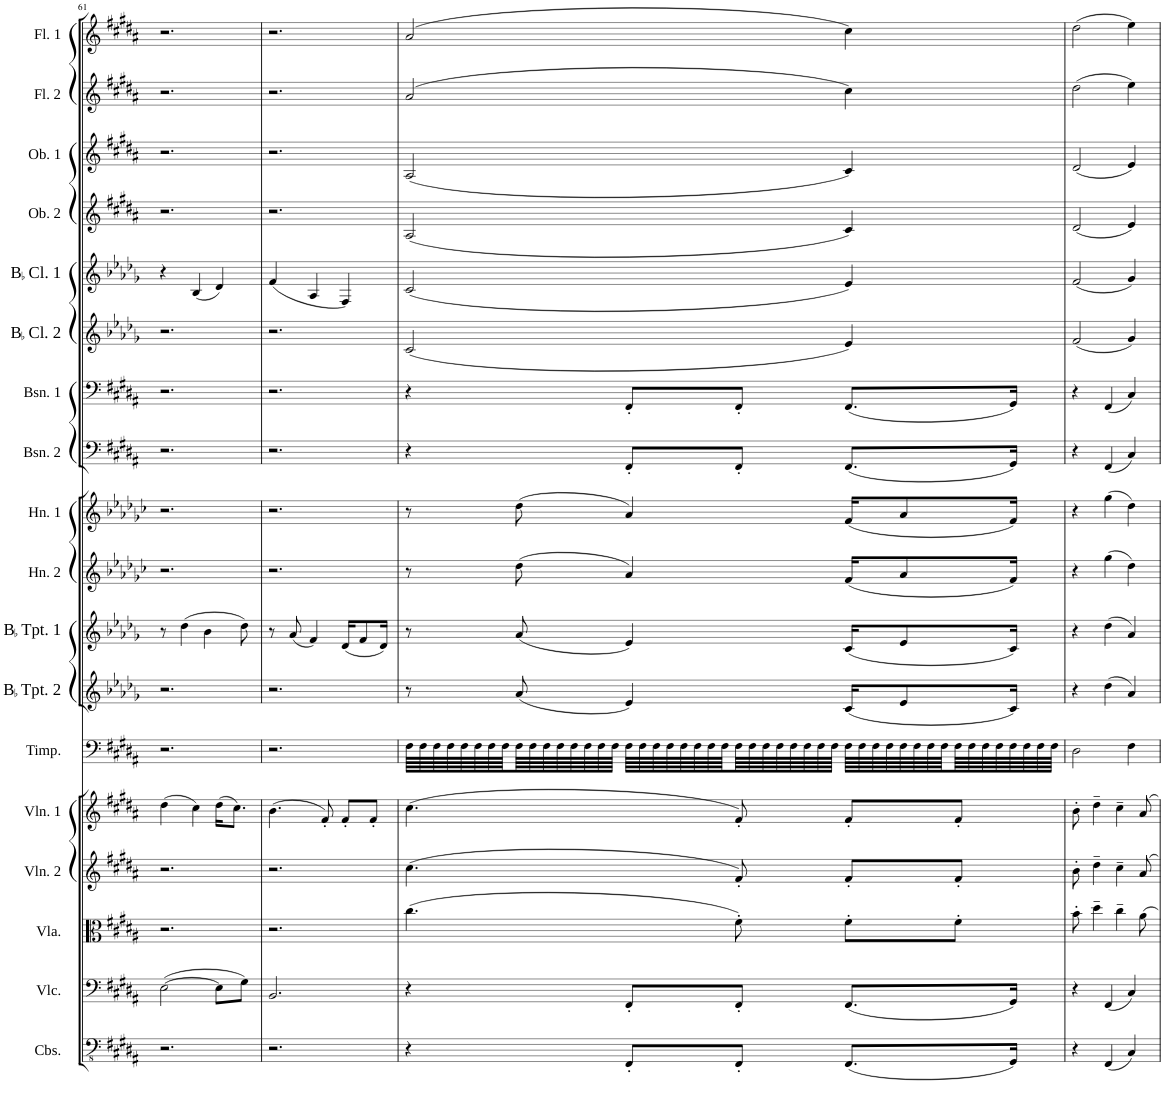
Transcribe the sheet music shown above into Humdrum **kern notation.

**kern	**kern	**kern	**kern	**kern	**kern	**kern	**kern	**kern	**kern	**kern	**kern	**kern	**kern	**kern	**kern	**kern	**kern
*part18	*part17	*part16	*part15	*part14	*part13	*part12	*part11	*part10	*part9	*part8	*part7	*part6	*part5	*part4	*part3	*part2	*part1
*staff18	*staff17	*staff16	*staff15	*staff14	*staff13	*staff12	*staff11	*staff10	*staff9	*staff8	*staff7	*staff6	*staff5	*staff4	*staff3	*staff2	*staff1
*I"Contrabass	*I"Violoncello	*I"Viola	*I"Violin 2	*I"Violin 1	*I"Timpani (D#, F#, E)	*I"BaccidentalFlat Trumpet 2	*I"BaccidentalFlat Trumpet 1	*I"Horn 2	*I"Horn 1	*I"Bassoon 2	*I"Bassoon 1	*I"BaccidentalFlat Clarinet 2	*I"BaccidentalFlat Clarinet 1	*I"Oboe 2	*I"Oboe 1	*I"Flute 2	*I"Flute 1
*I'Cbs.	*I'Vlc.	*I'Vla.	*I'Vln. 2	*I'Vln. 1	*I'Timp.	*I'BaccidentalFlat Tpt. 2	*I'BaccidentalFlat Tpt. 1	*I'Hn. 2	*I'Hn. 1	*I'Bsn. 2	*I'Bsn. 1	*I'BaccidentalFlat Cl. 2	*I'BaccidentalFlat Cl. 1	*I'Ob. 2	*I'Ob. 1	*I'Fl. 2	*I'Fl. 1
!!LO:PB:g=z
*clefFv4	*clefF4	*clefC3	*clefG2	*clefG2	*clefF4	*clefG2	*clefG2	*clefG2	*clefG2	*clefF4	*clefF4	*clefG2	*clefG2	*clefG2	*clefG2	*clefG2	*clefG2
*	*	*	*	*	*	*Trd1c2	*Trd1c2	*Trd4c7	*Trd4c7	*	*	*Trd1c2	*Trd1c2	*	*	*	*
*k[f#c#g#d#a#]	*k[f#c#g#d#a#]	*k[f#c#g#d#a#]	*k[f#c#g#d#a#]	*k[f#c#g#d#a#]	*k[f#c#g#d#a#]	*k[b-e-a-d-g-]	*k[b-e-a-d-g-]	*k[b-e-a-d-g-c-]	*k[b-e-a-d-g-c-]	*k[f#c#g#d#a#]	*k[f#c#g#d#a#]	*k[b-e-a-d-g-]	*k[b-e-a-d-g-]	*k[f#c#g#d#a#]	*k[f#c#g#d#a#]	*k[f#c#g#d#a#]	*k[f#c#g#d#a#]
*M3/4	*M3/4	*M3/4	*M3/4	*M3/4	*M3/4	*M3/4	*M3/4	*M3/4	*M3/4	*M3/4	*M3/4	*M3/4	*M3/4	*M3/4	*M3/4	*M3/4	*M3/4
=61	=61	=61	=61	=61	=61	=61	=61	=61	=61	=61	=61	=61	=61	=61	=61	=61	=61
2.r	([2E\	2.r	2.r	(4dd#\	2.r	2.r	8r	2.r	2.r	2.r	2.r	2.r	4r	2.r	2.r	2.r	2.r
.	.	.	.	.	.	.	(4dd-\	.	.	.	.	.	.	.	.	.	.
.	.	.	.	4cc#\)	.	.	.	.	.	.	.	.	(4B-/	.	.	.	.
.	.	.	.	.	.	.	4b-\	.	.	.	.	.	.	.	.	.	.
.	8E\L]	.	.	(16dd#\KL	.	.	.	.	.	.	.	.	4d-/)	.	.	.	.
.	.	.	.	8.cc#\J)	.	.	.	.	.	.	.	.	.	.	.	.	.
.	8G#\J)	.	.	.	.	.	8dd-\)	.	.	.	.	.	.	.	.	.	.
=62	=62	=62	=62	=62	=62	=62	=62	=62	=62	=62	=62	=62	=62	=62	=62	=62	=62
2.r	2.BB/	2.r	2.r	(4.b\	2.r	2.r	8r	2.r	2.r	2.r	2.r	2.r	(4f/	2.r	2.r	2.r	2.r
.	.	.	.	.	.	.	(8a-/	.	.	.	.	.	.	.	.	.	.
.	.	.	.	.	.	.	4f/)	.	.	.	.	.	4A-/	.	.	.	.
.	.	.	.	8f#'/)	.	.	.	.	.	.	.	.	.	.	.	.	.
.	.	.	.	8f#'/L	.	.	(16d-/KL	.	.	.	.	.	4F/)	.	.	.	.
.	.	.	.	.	.	.	8f/	.	.	.	.	.	.	.	.	.	.
.	.	.	.	8f#'/J	.	.	.	.	.	.	.	.	.	.	.	.	.
.	.	.	.	.	.	.	16d-/Jk)	.	.	.	.	.	.	.	.	.	.
=63	=63	=63	=63	=63	=63	=63	=63	=63	=63	=63	=63	=63	=63	=63	=63	=63	=63
4r	4r	(4.cc#\	(4.cc#\	(4.cc#\	64F#\LLLL	8r	8r	8r	8r	4r	4r	(2c/	(2c/	(2A#/	(2A#/	(2a#/	(2a#/
.	.	.	.	.	64F#\	.	.	.	.	.	.	.	.	.	.	.	.
.	.	.	.	.	64F#\	.	.	.	.	.	.	.	.	.	.	.	.
.	.	.	.	.	64F#\	.	.	.	.	.	.	.	.	.	.	.	.
.	.	.	.	.	64F#\	.	.	.	.	.	.	.	.	.	.	.	.
.	.	.	.	.	64F#\	.	.	.	.	.	.	.	.	.	.	.	.
.	.	.	.	.	64F#\	.	.	.	.	.	.	.	.	.	.	.	.
.	.	.	.	.	64F#\	.	.	.	.	.	.	.	.	.	.	.	.
.	.	.	.	.	64F#\	(8a-/	(8a-/	(8dd-\	(8dd-\	.	.	.	.	.	.	.	.
.	.	.	.	.	64F#\	.	.	.	.	.	.	.	.	.	.	.	.
.	.	.	.	.	64F#\	.	.	.	.	.	.	.	.	.	.	.	.
.	.	.	.	.	64F#\	.	.	.	.	.	.	.	.	.	.	.	.
.	.	.	.	.	64F#\	.	.	.	.	.	.	.	.	.	.	.	.
.	.	.	.	.	64F#\	.	.	.	.	.	.	.	.	.	.	.	.
.	.	.	.	.	64F#\	.	.	.	.	.	.	.	.	.	.	.	.
.	.	.	.	.	64F#\JJJJ	.	.	.	.	.	.	.	.	.	.	.	.
8FFF#'/L	8FF#'/L	.	.	.	64F#\LLLL	4e-/)	4e-/)	4a-/)	4a-/)	8FF#'/L	8FF#'/L	.	.	.	.	.	.
.	.	.	.	.	64F#\	.	.	.	.	.	.	.	.	.	.	.	.
.	.	.	.	.	64F#\	.	.	.	.	.	.	.	.	.	.	.	.
.	.	.	.	.	64F#\	.	.	.	.	.	.	.	.	.	.	.	.
.	.	.	.	.	64F#\	.	.	.	.	.	.	.	.	.	.	.	.
.	.	.	.	.	64F#\	.	.	.	.	.	.	.	.	.	.	.	.
.	.	.	.	.	64F#\	.	.	.	.	.	.	.	.	.	.	.	.
.	.	.	.	.	64F#\	.	.	.	.	.	.	.	.	.	.	.	.
8FFF#'/J	8FF#'/J	8f#'\)	8f#'/)	8f#'/)	64F#\	.	.	.	.	8FF#'/J	8FF#'/J	.	.	.	.	.	.
.	.	.	.	.	64F#\	.	.	.	.	.	.	.	.	.	.	.	.
.	.	.	.	.	64F#\	.	.	.	.	.	.	.	.	.	.	.	.
.	.	.	.	.	64F#\	.	.	.	.	.	.	.	.	.	.	.	.
.	.	.	.	.	64F#\	.	.	.	.	.	.	.	.	.	.	.	.
.	.	.	.	.	64F#\	.	.	.	.	.	.	.	.	.	.	.	.
.	.	.	.	.	64F#\	.	.	.	.	.	.	.	.	.	.	.	.
.	.	.	.	.	64F#\JJJJ	.	.	.	.	.	.	.	.	.	.	.	.
(8.FFF#/L	(8.FF#/L	8f#'\L	8f#'/L	8f#'/L	64F#\LLLL	(16c/KL	(16c/KL	(16f/KL	(16f/KL	(8.FF#/L	(8.FF#/L	4e-/)	4e-/)	4c#/)	4c#/)	4cc#\)	4cc#\)
.	.	.	.	.	64F#\	.	.	.	.	.	.	.	.	.	.	.	.
.	.	.	.	.	64F#\	.	.	.	.	.	.	.	.	.	.	.	.
.	.	.	.	.	64F#\	.	.	.	.	.	.	.	.	.	.	.	.
.	.	.	.	.	64F#\	8e-/	8e-/	8a-/	8a-/	.	.	.	.	.	.	.	.
.	.	.	.	.	64F#\	.	.	.	.	.	.	.	.	.	.	.	.
.	.	.	.	.	64F#\	.	.	.	.	.	.	.	.	.	.	.	.
.	.	.	.	.	64F#\	.	.	.	.	.	.	.	.	.	.	.	.
.	.	8f#'\J	8f#'/J	8f#'/J	64F#\	.	.	.	.	.	.	.	.	.	.	.	.
.	.	.	.	.	64F#\	.	.	.	.	.	.	.	.	.	.	.	.
.	.	.	.	.	64F#\	.	.	.	.	.	.	.	.	.	.	.	.
.	.	.	.	.	64F#\	.	.	.	.	.	.	.	.	.	.	.	.
16GGG#/Jk)	16GG#/Jk)	.	.	.	64F#\	16c/Jk)	16c/Jk)	16f/Jk)	16f/Jk)	16GG#/Jk)	16GG#/Jk)	.	.	.	.	.	.
.	.	.	.	.	64F#\	.	.	.	.	.	.	.	.	.	.	.	.
.	.	.	.	.	64F#\	.	.	.	.	.	.	.	.	.	.	.	.
.	.	.	.	.	64F#\JJJJ	.	.	.	.	.	.	.	.	.	.	.	.
=64	=64	=64	=64	=64	=64	=64	=64	=64	=64	=64	=64	=64	=64	=64	=64	=64	=64
4r	4r	8b'\	8b'\	8b'\	2D#\	4r	4r	4r	4r	4r	4r	(2f/	(2f/	(2d#/	(2d#/	(2dd#\	(2dd#\
.	.	4dd#~\	4dd#~\	4dd#~\	.	.	.	.	.	.	.	.	.	.	.	.	.
(4FFF#/	(4FF#/	.	.	.	.	(4dd-\	(4dd-\	(4gg-\	(4gg-\	(4FF#/	(4FF#/	.	.	.	.	.	.
.	.	4cc#~\	4cc#~\	4cc#~\	.	.	.	.	.	.	.	.	.	.	.	.	.
4CC#/)	4C#/)	.	.	.	4F#\	4a-/)	4a-/)	4dd-\)	4dd-\)	4C#/)	4C#/)	4g-/)	4g-/)	4e/)	4e/)	4ee\)	4ee\)
.	.	8a#\	8a#/	8a#/	.	.	.	.	.	.	.	.	.	.	.	.	.
=	=	=	=	=	=	=	=	=	=	=	=	=	=	=	=	=	=
*-	*-	*-	*-	*-	*-	*-	*-	*-	*-	*-	*-	*-	*-	*-	*-	*-	*-
